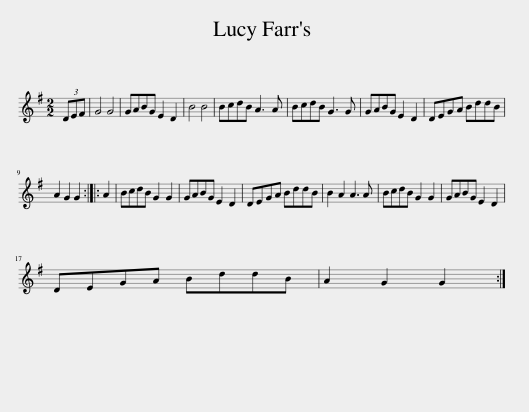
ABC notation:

X:1
L:1/8
M:2/2
I:linebreak $
K:G
V:1 treble
V:1
 (3DEF | G4 G4 | GABG E2 D2 | B4 B4 | BcdB A3 A | %5
 BcdB G3 G | GABG E2 D2 | DEGA BddB |$ A2 G2 G2 :: A2 | %10
 BcdB G2 G2 | GABG E2 D2 | DEGA BddB | B2 A2 A3 A | BcdB G2 G2 | %15
 GABG E2 D2 |$ DEGA BddB | A2 G2 G2 :| %18
